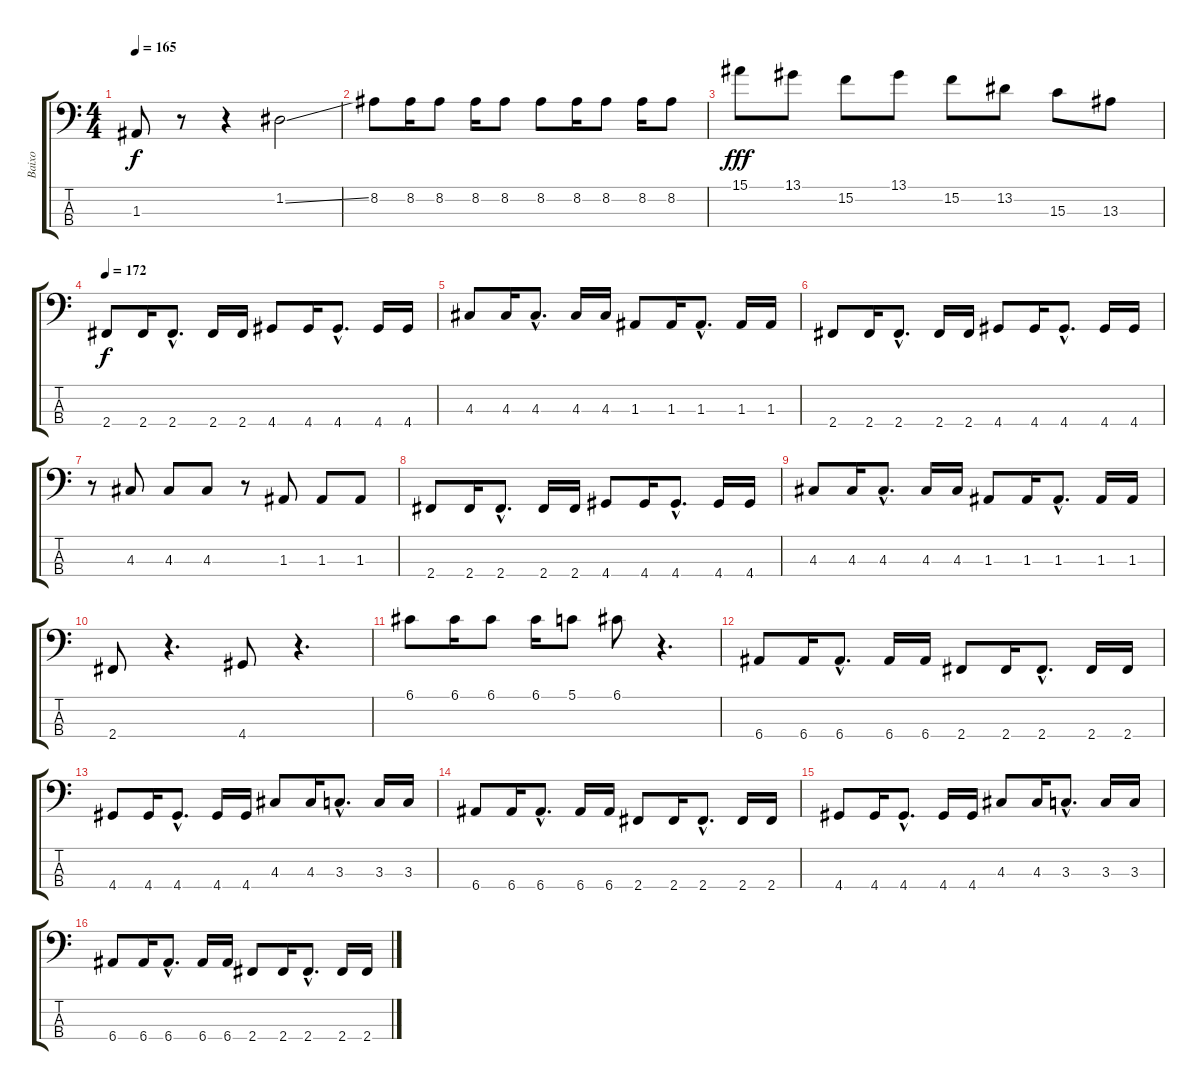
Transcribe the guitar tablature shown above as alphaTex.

\track ("Baixo" "Baixo") {instrument electricbasspick}
\staff {score tabs}
\tuning (G2 D2 A1 E1) {hide}
\ts (4 4)
\tempo 165
\clef f4
\ks c
1.3.8{dy f} r.8 r.4 1.2{ss}.2 |
8.2.8 8.2.16 8.2.8 8.2.16 8.2.8 8.2.8 8.2.16 8.2.8 8.2.16 8.2.8 |
15.1.8{dy fff} 13.1.8 15.2.8 13.1.8 15.2.8 13.2.8 15.3.8 13.3.8 |
\tempo 172
2.4.8{dy f} 2.4.16 2.4{hac}.8{d} 2.4.16 2.4.16 4.4.8 4.4.16 4.4{hac}.8{d} 4.4.16 4.4.16 |
4.3.8 4.3.16 4.3{hac}.8{d} 4.3.16 4.3.16 1.3.8 1.3.16 1.3{hac}.8{d} 1.3.16 1.3.16 |
2.4.8 2.4.16 2.4{hac}.8{d} 2.4.16 2.4.16 4.4.8 4.4.16 4.4{hac}.8{d} 4.4.16 4.4.16 |
r.8 4.3.8 4.3.8 4.3.8 r.8 1.3.8 1.3.8 1.3.8 |
2.4.8 2.4.16 2.4{hac}.8{d} 2.4.16 2.4.16 4.4.8 4.4.16 4.4{hac}.8{d} 4.4.16 4.4.16 |
4.3.8 4.3.16 4.3{hac}.8{d} 4.3.16 4.3.16 1.3.8 1.3.16 1.3{hac}.8{d} 1.3.16 1.3.16 |
2.4.8 r.4{d} 4.4.8 r.4{d} |
6.1.8 6.1.16 6.1.8 6.1.16 5.1.8 6.1.8 r.4{d} |
6.4.8 6.4.16 6.4{hac}.8{d} 6.4.16 6.4.16 2.4.8 2.4.16 2.4{hac}.8{d} 2.4.16 2.4.16 |
4.4.8 4.4.16 4.4{hac}.8{d} 4.4.16 4.4.16 4.3.8 4.3.16 3.3{hac}.8{d} 3.3.16 3.3.16 |
6.4.8 6.4.16 6.4{hac}.8{d} 6.4.16 6.4.16 2.4.8 2.4.16 2.4{hac}.8{d} 2.4.16 2.4.16 |
4.4.8 4.4.16 4.4{hac}.8{d} 4.4.16 4.4.16 4.3.8 4.3.16 3.3{hac}.8{d} 3.3.16 3.3.16 |
6.4.8 6.4.16 6.4{hac}.8{d} 6.4.16 6.4.16 2.4.8 2.4.16 2.4{hac}.8{d} 2.4.16 2.4.16
